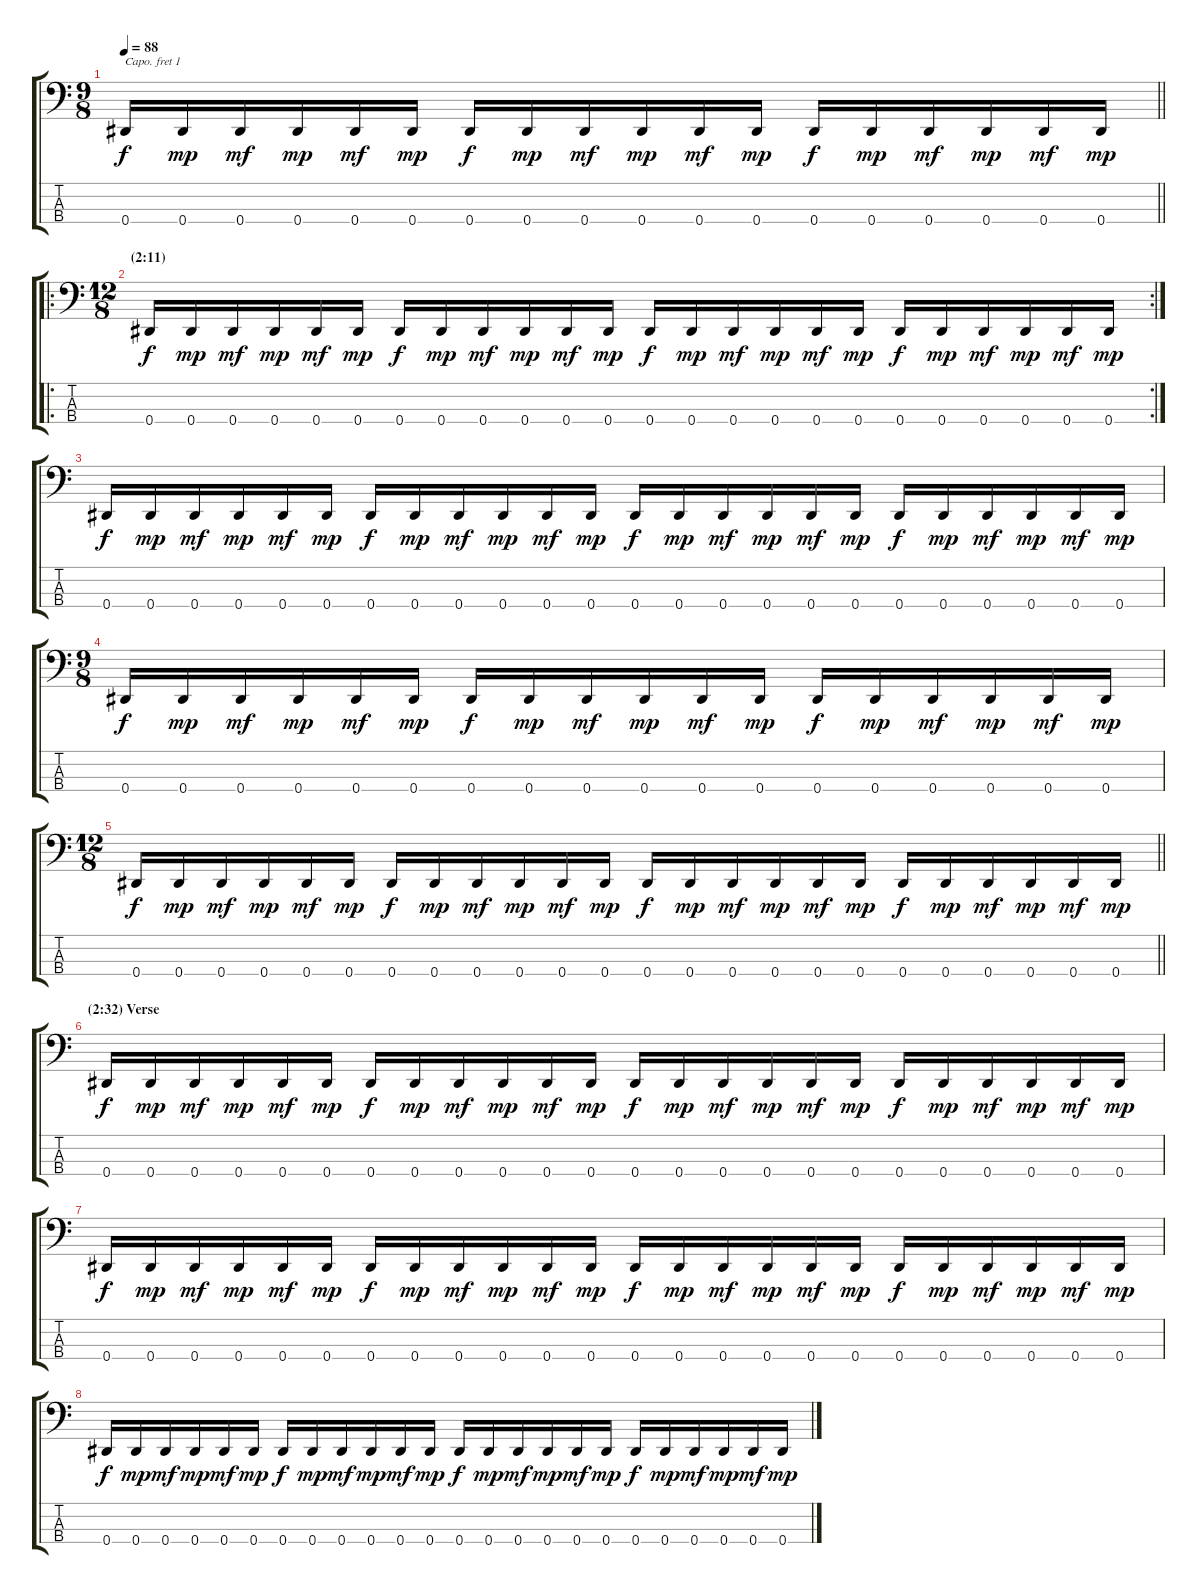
\track "" {instrument electricbasspick}
\staff {score tabs}
\capo 1
\tuning (G2 D2 A1 D1) {hide}
\ts (9 8)
\tempo 88
\clef f4
\barLineRight lightlight
\ks c
0.4.16{dy f} 0.4.16{dy mp} 0.4.16{dy mf} 0.4.16{dy mp} 0.4.16{dy mf} 0.4.16{dy mp} 0.4.16{dy f} 0.4.16{dy mp} 0.4.16{dy mf} 0.4.16{dy mp} 0.4.16{dy mf} 0.4.16{dy mp} 0.4.16{dy f} 0.4.16{dy mp} 0.4.16{dy mf} 0.4.16{dy mp} 0.4.16{dy mf} 0.4.16{dy mp} |
\ro
\rc 2
\ts (12 8)
\section ("" "(2:11)")
0.4.16{dy f} 0.4.16{dy mp} 0.4.16{dy mf} 0.4.16{dy mp} 0.4.16{dy mf} 0.4.16{dy mp} 0.4.16{dy f} 0.4.16{dy mp} 0.4.16{dy mf} 0.4.16{dy mp} 0.4.16{dy mf} 0.4.16{dy mp} 0.4.16{dy f} 0.4.16{dy mp} 0.4.16{dy mf} 0.4.16{dy mp} 0.4.16{dy mf} 0.4.16{dy mp} 0.4.16{dy f} 0.4.16{dy mp} 0.4.16{dy mf} 0.4.16{dy mp} 0.4.16{dy mf} 0.4.16{dy mp} |
0.4.16{dy f} 0.4.16{dy mp} 0.4.16{dy mf} 0.4.16{dy mp} 0.4.16{dy mf} 0.4.16{dy mp} 0.4.16{dy f} 0.4.16{dy mp} 0.4.16{dy mf} 0.4.16{dy mp} 0.4.16{dy mf} 0.4.16{dy mp} 0.4.16{dy f} 0.4.16{dy mp} 0.4.16{dy mf} 0.4.16{dy mp} 0.4.16{dy mf} 0.4.16{dy mp} 0.4.16{dy f} 0.4.16{dy mp} 0.4.16{dy mf} 0.4.16{dy mp} 0.4.16{dy mf} 0.4.16{dy mp} |
\ts (9 8)
0.4.16{dy f} 0.4.16{dy mp} 0.4.16{dy mf} 0.4.16{dy mp} 0.4.16{dy mf} 0.4.16{dy mp} 0.4.16{dy f} 0.4.16{dy mp} 0.4.16{dy mf} 0.4.16{dy mp} 0.4.16{dy mf} 0.4.16{dy mp} 0.4.16{dy f} 0.4.16{dy mp} 0.4.16{dy mf} 0.4.16{dy mp} 0.4.16{dy mf} 0.4.16{dy mp} |
\ts (12 8)
\barLineRight lightlight
0.4.16{dy f} 0.4.16{dy mp} 0.4.16{dy mf} 0.4.16{dy mp} 0.4.16{dy mf} 0.4.16{dy mp} 0.4.16{dy f} 0.4.16{dy mp} 0.4.16{dy mf} 0.4.16{dy mp} 0.4.16{dy mf} 0.4.16{dy mp} 0.4.16{dy f} 0.4.16{dy mp} 0.4.16{dy mf} 0.4.16{dy mp} 0.4.16{dy mf} 0.4.16{dy mp} 0.4.16{dy f} 0.4.16{dy mp} 0.4.16{dy mf} 0.4.16{dy mp} 0.4.16{dy mf} 0.4.16{dy mp} |
\section ("" "(2:32) Verse")
0.4.16{dy f} 0.4.16{dy mp} 0.4.16{dy mf} 0.4.16{dy mp} 0.4.16{dy mf} 0.4.16{dy mp} 0.4.16{dy f} 0.4.16{dy mp} 0.4.16{dy mf} 0.4.16{dy mp} 0.4.16{dy mf} 0.4.16{dy mp} 0.4.16{dy f} 0.4.16{dy mp} 0.4.16{dy mf} 0.4.16{dy mp} 0.4.16{dy mf} 0.4.16{dy mp} 0.4.16{dy f} 0.4.16{dy mp} 0.4.16{dy mf} 0.4.16{dy mp} 0.4.16{dy mf} 0.4.16{dy mp} |
0.4.16{dy f} 0.4.16{dy mp} 0.4.16{dy mf} 0.4.16{dy mp} 0.4.16{dy mf} 0.4.16{dy mp} 0.4.16{dy f} 0.4.16{dy mp} 0.4.16{dy mf} 0.4.16{dy mp} 0.4.16{dy mf} 0.4.16{dy mp} 0.4.16{dy f} 0.4.16{dy mp} 0.4.16{dy mf} 0.4.16{dy mp} 0.4.16{dy mf} 0.4.16{dy mp} 0.4.16{dy f} 0.4.16{dy mp} 0.4.16{dy mf} 0.4.16{dy mp} 0.4.16{dy mf} 0.4.16{dy mp} |
0.4.16{dy f} 0.4.16{dy mp} 0.4.16{dy mf} 0.4.16{dy mp} 0.4.16{dy mf} 0.4.16{dy mp} 0.4.16{dy f} 0.4.16{dy mp} 0.4.16{dy mf} 0.4.16{dy mp} 0.4.16{dy mf} 0.4.16{dy mp} 0.4.16{dy f} 0.4.16{dy mp} 0.4.16{dy mf} 0.4.16{dy mp} 0.4.16{dy mf} 0.4.16{dy mp} 0.4.16{dy f} 0.4.16{dy mp} 0.4.16{dy mf} 0.4.16{dy mp} 0.4.16{dy mf} 0.4.16{dy mp}
